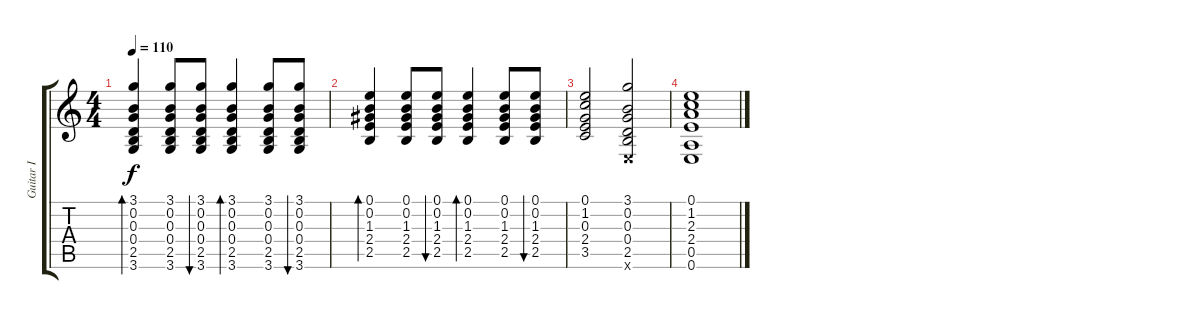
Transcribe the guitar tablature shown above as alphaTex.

\track ("Guitar I" "Guitar I") {instrument electricguitarclean}
\staff {score tabs}
\tuning (E4 B3 G3 D3 A2 E2) {hide}
\ts (4 4)
\tempo 110
\clef g2
\ks c
(3.1 0.2 0.3 0.4 2.5 3.6).4{bd 30 dy f} (3.1 0.2 0.3 0.4 2.5 3.6).8 (3.1 0.2 0.3 0.4 2.5 3.6).8{bu 60} (3.1 0.2 0.3 0.4 2.5 3.6).4{bd 30} (3.1 0.2 0.3 0.4 2.5 3.6).8 (3.1 0.2 0.3 0.4 2.5 3.6).8{bu 60} |
(0.1 0.2 1.3 2.4 2.5).4{bd 30} (0.1 0.2 1.3 2.4 2.5).8 (0.1 0.2 1.3 2.4 2.5).8{bu 60} (0.1 0.2 1.3 2.4 2.5).4{bd 30} (0.1 0.2 1.3 2.4 2.5).8 (0.1 0.2 1.3 2.4 2.5).8{bu 60} |
(0.1 1.2 0.3 2.4 3.5).2 (3.1 0.2 0.3 0.4 2.5 0.6{x}).2 |
(0.1 1.2 2.3 2.4 0.5 0.6).1
